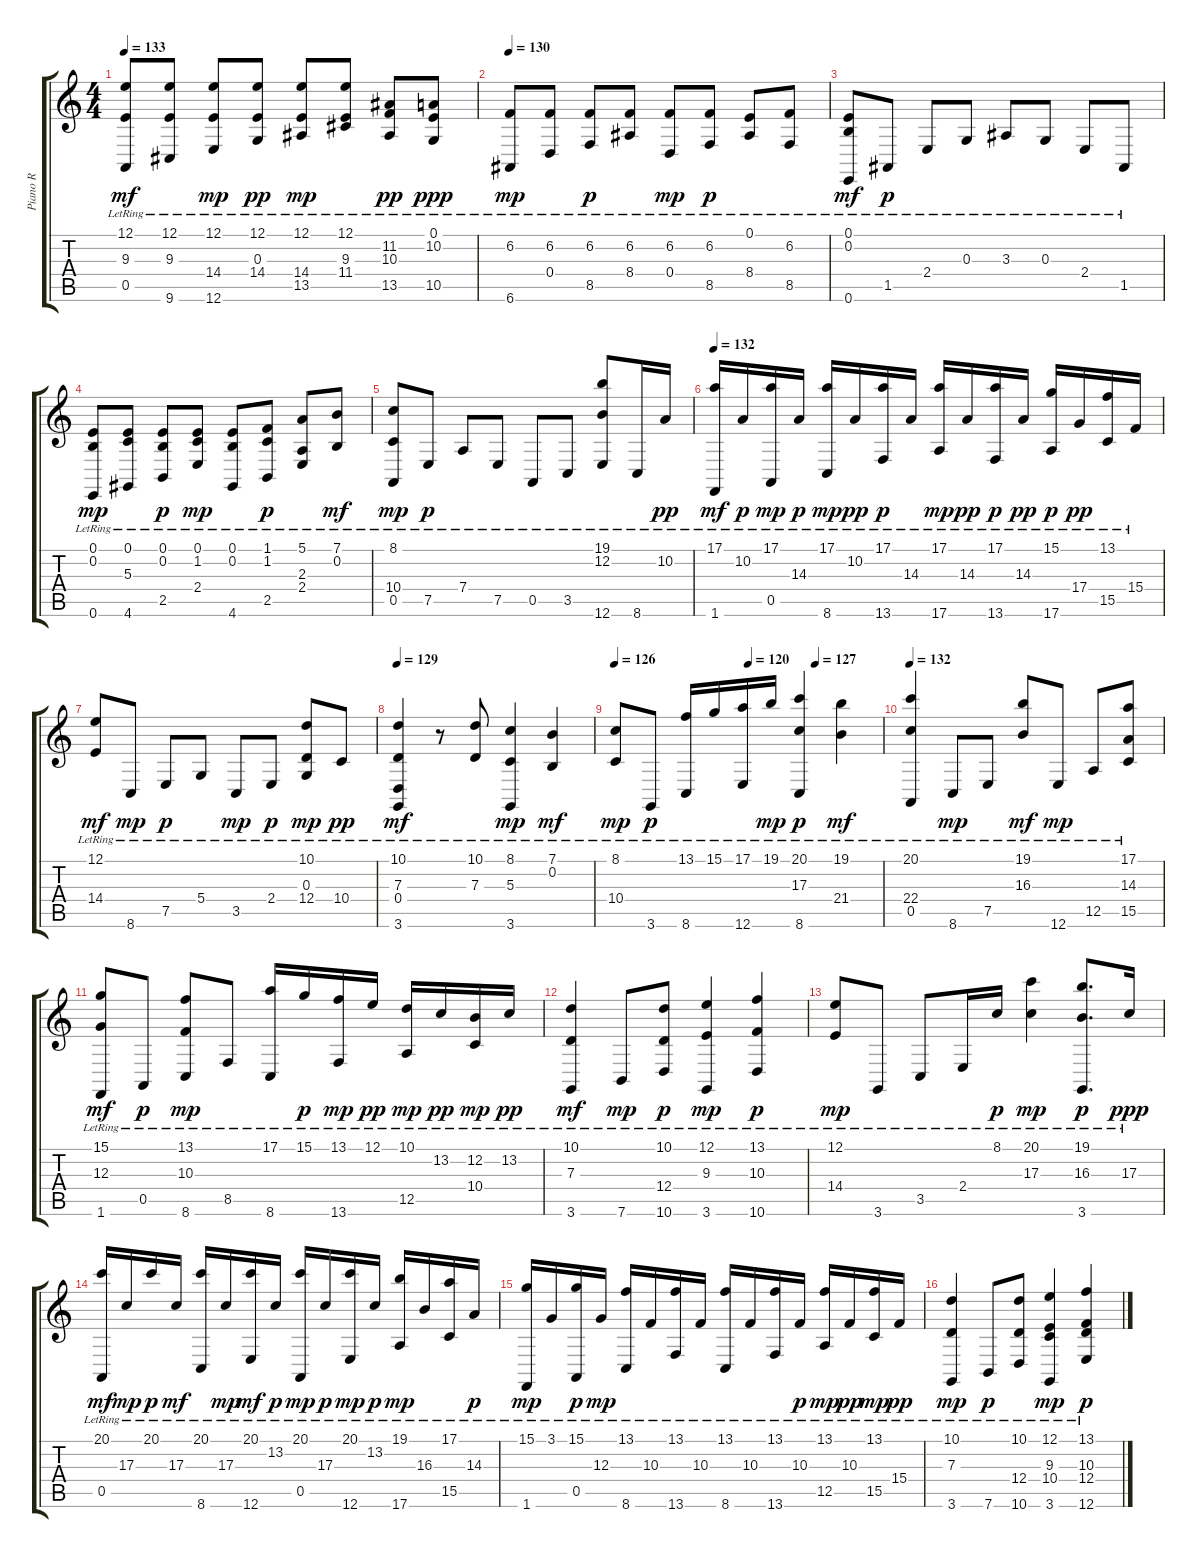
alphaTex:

\track ("Piano R" "Piano R") {instrument acousticgrandpiano}
\staff {score tabs}
\tuning (E4 B3 G3 D3 A2 E2) {hide}
\ts (4 4)
\tempo 133
\clef g2
\ks c
(12.1{lr} 9.3{lr} 0.5{lr}).8{dy mf} (12.1{lr} 9.3{lr} 9.6{lr}).8 (12.1{lr} 14.4{lr} 12.6{lr}).8{dy mp} (12.1{lr} 0.3{lr} 14.4{lr}).8{dy pp} (12.1{lr} 14.4{lr} 13.5{lr}).8{dy mp} (12.1{lr} 9.3{lr} 11.4{lr}).8 (11.2{lr} 10.3{lr} 13.5{lr}).8{dy pp} (0.1{lr} 10.2{lr} 10.5{lr}).8{dy ppp} |
\tempo 130
(6.2{lr} 6.6{lr}).8{dy mp} (6.2{lr} 0.4{lr}).8 (6.2{lr} 8.5{lr}).8{dy p} (6.2{lr} 8.4{lr}).8 (6.2{lr} 0.4{lr}).8{dy mp} (6.2{lr} 8.5{lr}).8{dy p} (0.1{lr} 8.4{lr}).8 (6.2{lr} 8.5{lr}).8 |
(0.1{lr} 0.2{lr} 0.6{lr}).8{dy mf} 1.5{lr}.8{dy p} 2.4{lr}.8 0.3{lr}.8 3.3{lr}.8 0.3{lr}.8 2.4{lr}.8 1.5{lr}.8 |
(0.1{lr} 0.2{lr} 0.6{lr}).8{dy mp} (0.1{lr} 5.3{lr} 4.6{lr}).8 (0.1{lr} 0.2{lr} 2.5{lr}).8{dy p} (0.1{lr} 1.2{lr} 2.4{lr}).8{dy mp} (0.1{lr} 0.2{lr} 4.6{lr}).8 (1.1{lr} 1.2{lr} 2.5{lr}).8{dy p} (5.1{lr} 2.3{lr} 2.4{lr}).8 (7.1{lr} 0.2{lr}).8{dy mf} |
(8.1{lr} 10.4{lr} 0.5{lr}).8{dy mp} 7.5{lr}.8{dy p} 7.4{lr}.8 7.5{lr}.8 0.5{lr}.8 3.5{lr}.8 (19.1{lr} 12.2{lr} 12.6{lr}).8 8.6{lr}.16 10.2{lr}.16{dy pp} |
\tempo 132
(17.1{lr} 1.6{lr}).16{dy mf} 10.2{lr}.16{dy p} (17.1{lr} 0.5{lr}).16{dy mp} 14.3{lr}.16{dy p} (17.1{lr} 8.6{lr}).16{dy mp} 10.2{lr}.16{dy pp} (17.1{lr} 13.6{lr}).16{dy p} 14.3{lr}.16 (17.1{lr} 17.6{lr}).16{dy mp} 14.3{lr}.16{dy pp} (17.1{lr} 13.6{lr}).16{dy p} 14.3{lr}.16{dy pp} (15.1{lr} 17.6{lr}).16{dy p} 17.4{lr}.16{dy pp} (13.1{lr} 15.5{lr}).16 15.4{lr}.16 |
(12.1{lr} 14.4{lr}).8{dy mf} 8.6{lr}.8{dy mp} 7.5{lr}.8{dy p} 5.4{lr}.8 3.5{lr}.8{dy mp} 2.4{lr}.8{dy p} (10.1{lr} 0.3{lr} 12.4{lr}).8{dy mp} 10.4{lr}.8{dy pp} |
\tempo 129
(10.1{lr} 7.3{lr} 0.4{lr} 3.6{lr}).4{dy mf} r.8 (10.1{lr} 7.3{lr}).8 (8.1{lr} 5.3{lr} 3.6{lr}).4{dy mp} (7.1{lr} 0.2{lr}).4{dy mf} |
\tempo 126
\tempo (120 0.5)
\tempo (127 0.75)
(8.1{lr} 10.4{lr}).8{dy mp} 3.6{lr}.8{dy p} (13.1{lr} 8.6{lr}).16 15.1{lr}.16 (17.1{lr} 12.6{lr}).16 19.1{lr}.16{dy mp} (20.1{lr} 17.3{lr} 8.6{lr}).4{dy p} (19.1{lr} 21.4{lr}).4{dy mf} |
\tempo 132
(20.1{lr} 22.4{lr} 0.5{lr}).4 8.6{lr}.8{dy mp} 7.5{lr}.8 (19.1{lr} 16.3{lr}).8{dy mf} 12.6{lr}.8{dy mp} 12.5{lr}.8 (17.1{lr} 14.3{lr} 15.5{lr}).8 |
(15.1{lr} 12.3{lr} 1.6{lr}).8{dy mf} 0.5{lr}.8{dy p} (13.1{lr} 10.3{lr} 8.6{lr}).8{dy mp} 8.5{lr}.8 (17.1{lr} 8.6{lr}).16 15.1{lr}.16{dy p} (13.1{lr} 13.6{lr}).16{dy mp} 12.1{lr}.16{dy pp} (10.1{lr} 12.5{lr}).16{dy mp} 13.2{lr}.16{dy pp} (12.2{lr} 10.4{lr}).16{dy mp} 13.2{lr}.16{dy pp} |
(10.1{lr} 7.3{lr} 3.6{lr}).4{dy mf} 7.6{lr}.8{dy mp} (10.1{lr} 12.4{lr} 10.6{lr}).8{dy p} (12.1{lr} 9.3{lr} 3.6{lr}).4{dy mp} (13.1{lr} 10.3{lr} 10.6{lr}).4{dy p} |
(12.1{lr} 14.4{lr}).8{dy mp} 3.6{lr}.8 3.5{lr}.8 2.4{lr}.16 8.1{lr}.16{dy p} (20.1{lr} 17.3{lr}).4{dy mp} (19.1{lr} 16.3{lr} 3.6{lr}).8{d dy p} 17.3{lr}.16{dy ppp} |
(20.1{lr} 0.5{lr}).16{dy mf} 17.3{lr}.16{dy mp} 20.1{lr}.16{dy p} 17.3{lr}.16{dy mf} (20.1{lr} 8.6{lr}).16 17.3{lr}.16{dy mp} (20.1{lr} 12.6{lr}).16{dy mf} 13.2{lr}.16{dy p} (20.1{lr} 0.5{lr}).16{dy mp} 17.3{lr}.16{dy p} (20.1{lr} 12.6{lr}).16{dy mp} 13.2{lr}.16{dy p} (19.1{lr} 17.6{lr}).16{dy mp} 16.3{lr}.16 (17.1{lr} 15.5{lr}).16 14.3{lr}.16{dy p} |
(15.1{lr} 1.6{lr}).16{dy mp} 3.1{lr}.16 (15.1{lr} 0.5{lr}).16{dy p} 12.3{lr}.16{dy mp} (13.1{lr} 8.6{lr}).16 10.3{lr}.16 (13.1{lr} 13.6{lr}).16 10.3{lr}.16 (13.1{lr} 8.6{lr}).16 10.3{lr}.16 (13.1{lr} 13.6{lr}).16 10.3{lr}.16{dy p} (13.1{lr} 12.5{lr}).16{dy mp} 10.3{lr}.16{dy pp} (13.1{lr} 15.5{lr}).16{dy mp} 15.4{lr}.16{dy pp} |
(10.1{lr} 7.3{lr} 3.6{lr}).4{dy mp} 7.6{lr}.8{dy p} (10.1{lr} 12.4{lr} 10.6{lr}).8 (12.1{lr} 9.3{lr} 10.4{lr} 3.6{lr}).4{dy mp} (13.1{lr} 10.3{lr} 12.4{lr} 12.6{lr}).4{dy p}
